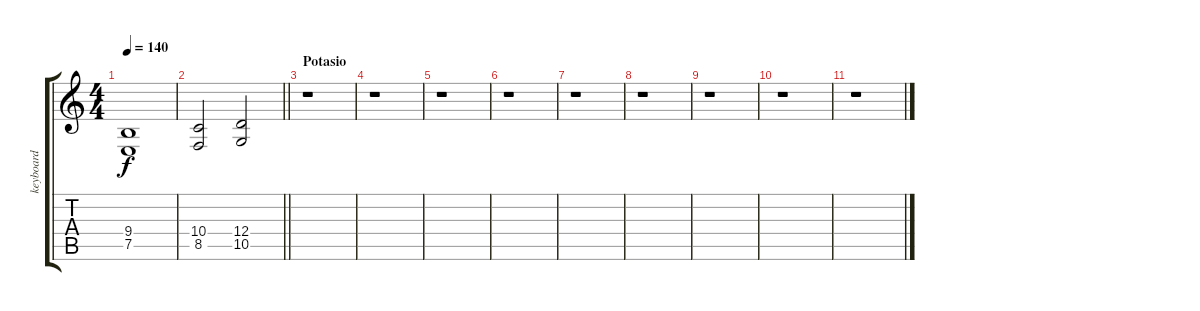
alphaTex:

\track ("keyboard" "keyboard") {instrument drawbarorgan}
\staff {score tabs}
\tuning (E4 B3 G3 D3 A2 E2) {hide}
\ts (4 4)
\tempo 140
\clef g2
\ks c
(9.4 7.5).1{dy f} |
\barLineRight lightlight
(10.4 8.5).2 (12.4 10.5).2 |
\section ("" "Potasio")
r.1 |
r.1 |
r.1 |
r.1 |
r.1 |
r.1 |
r.1 |
r.1 |
r.1
